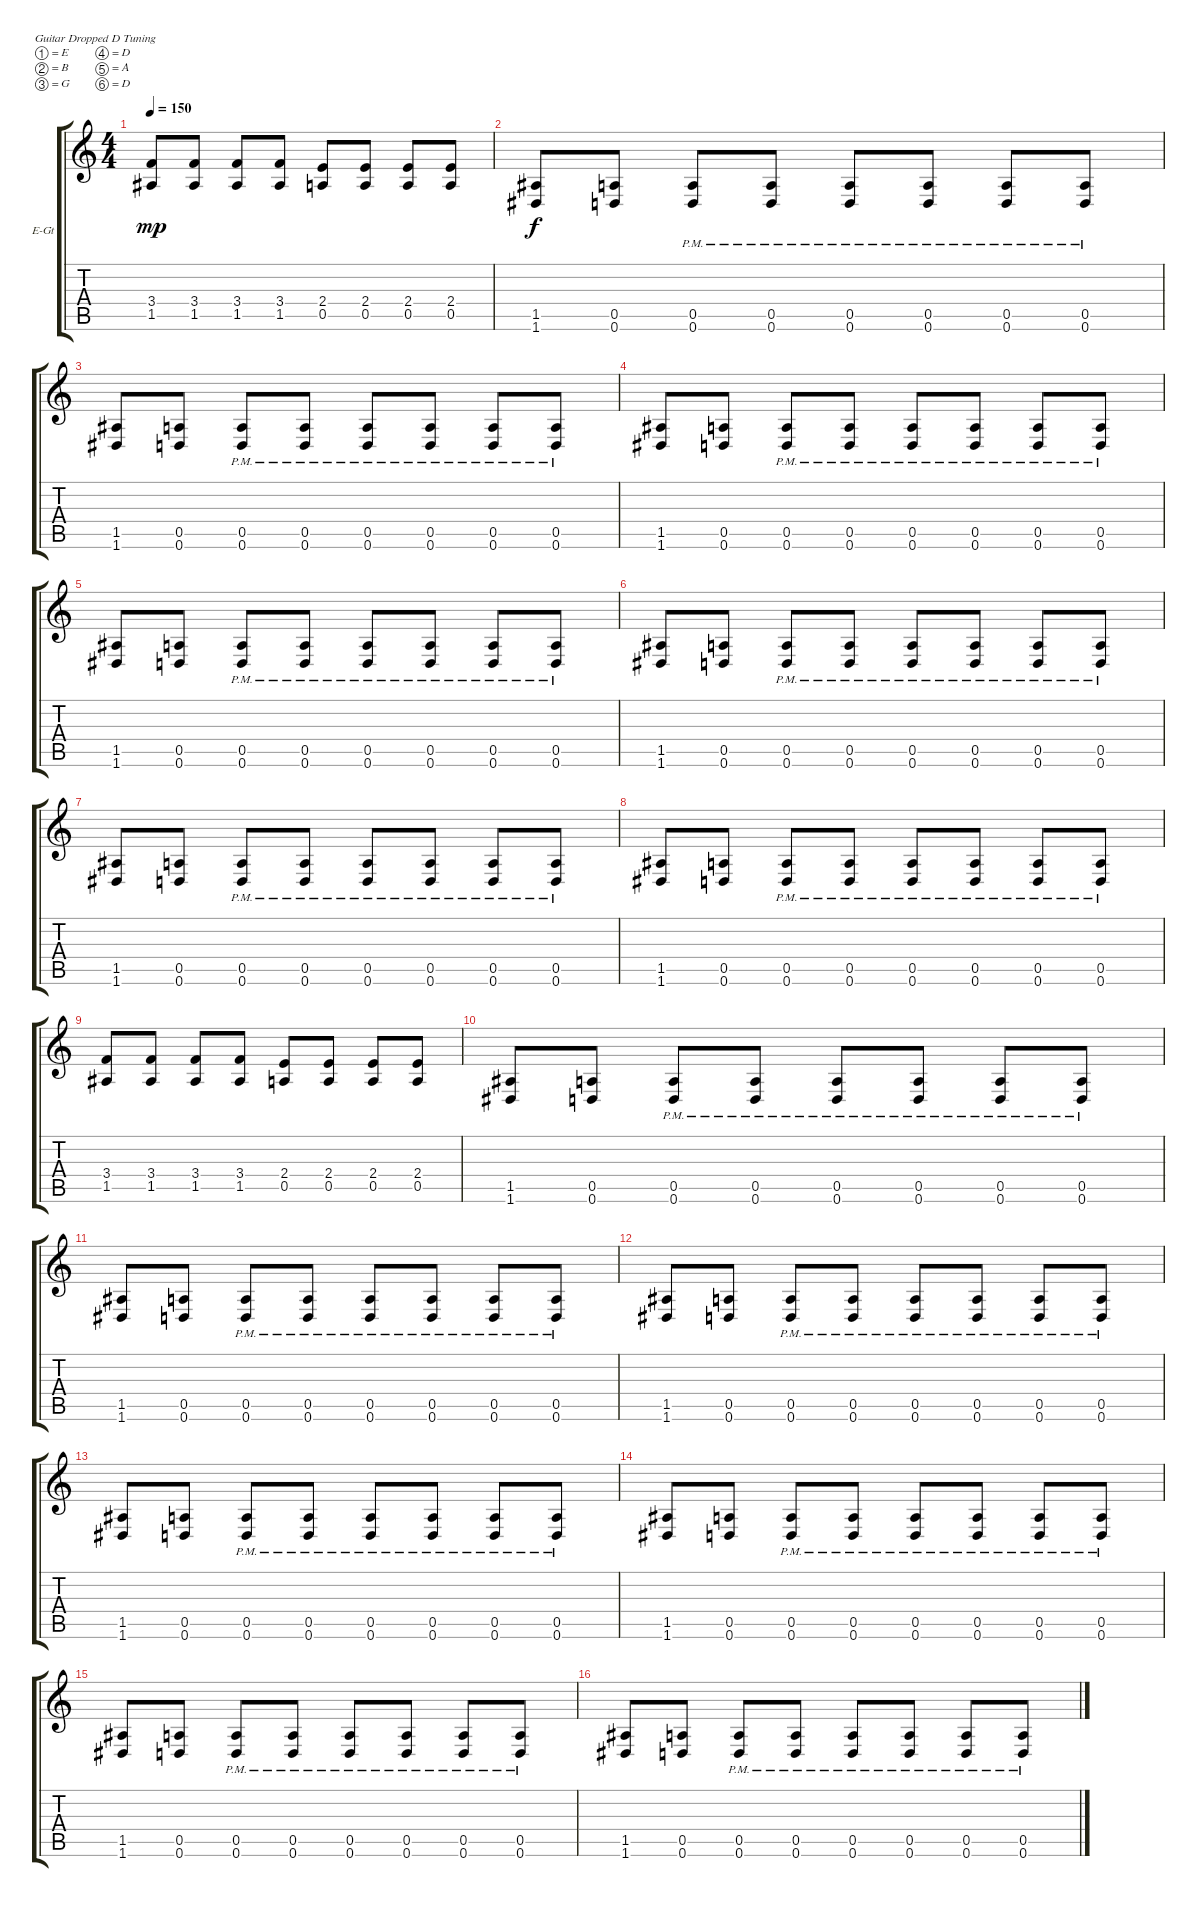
\defaultSystemsLayout 4
\bracketExtendMode groupsimilarinstruments
\firstSystemTrackNameOrientation horizontal
\otherSystemsTrackNameOrientation horizontal
\track ("Electric Guitar" "E-Gt") {instrument distortionguitar}
\staff {score tabs}
\tuning (E4 B3 G3 D3 A2 D2)
\ts (4 4)
\tempo 150
\clef g2
\ks c
(1.5 3.4).8{dy mp} (1.5 3.4).8 (1.5 3.4).8 (1.5 3.4).8 (0.5 2.4).8 (0.5 2.4).8 (0.5 2.4).8 (0.5 2.4).8 |
(1.6 1.5).8{dy f} (0.5 0.6).8 (0.6{pm} 0.5{pm}).8 (0.6{pm} 0.5{pm}).8 (0.6{pm} 0.5{pm}).8 (0.6{pm} 0.5{pm}).8 (0.6{pm} 0.5{pm}).8 (0.6{pm} 0.5{pm}).8 |
(1.6 1.5).8 (0.5 0.6).8 (0.6{pm} 0.5{pm}).8 (0.6{pm} 0.5{pm}).8 (0.6{pm} 0.5{pm}).8 (0.6{pm} 0.5{pm}).8 (0.6{pm} 0.5{pm}).8 (0.6{pm} 0.5{pm}).8 |
(1.6 1.5).8 (0.5 0.6).8 (0.6{pm} 0.5{pm}).8 (0.6{pm} 0.5{pm}).8 (0.6{pm} 0.5{pm}).8 (0.6{pm} 0.5{pm}).8 (0.6{pm} 0.5{pm}).8 (0.6{pm} 0.5{pm}).8 |
(1.6 1.5).8 (0.5 0.6).8 (0.6{pm} 0.5{pm}).8 (0.6{pm} 0.5{pm}).8 (0.6{pm} 0.5{pm}).8 (0.6{pm} 0.5{pm}).8 (0.6{pm} 0.5{pm}).8 (0.6{pm} 0.5{pm}).8 |
(1.6 1.5).8 (0.5 0.6).8 (0.6{pm} 0.5{pm}).8 (0.6{pm} 0.5{pm}).8 (0.6{pm} 0.5{pm}).8 (0.6{pm} 0.5{pm}).8 (0.6{pm} 0.5{pm}).8 (0.6{pm} 0.5{pm}).8 |
(1.6 1.5).8 (0.5 0.6).8 (0.6{pm} 0.5{pm}).8 (0.6{pm} 0.5{pm}).8 (0.6{pm} 0.5{pm}).8 (0.6{pm} 0.5{pm}).8 (0.6{pm} 0.5{pm}).8 (0.6{pm} 0.5{pm}).8 |
(1.6 1.5).8 (0.5 0.6).8 (0.6{pm} 0.5{pm}).8 (0.6{pm} 0.5{pm}).8 (0.6{pm} 0.5{pm}).8 (0.6{pm} 0.5{pm}).8 (0.6{pm} 0.5{pm}).8 (0.6{pm} 0.5{pm}).8 |
(1.5 3.4).8 (1.5 3.4).8 (1.5 3.4).8 (1.5 3.4).8 (0.5 2.4).8 (0.5 2.4).8 (0.5 2.4).8 (0.5 2.4).8 |
(1.6 1.5).8 (0.5 0.6).8 (0.6{pm} 0.5{pm}).8 (0.6{pm} 0.5{pm}).8 (0.6{pm} 0.5{pm}).8 (0.6{pm} 0.5{pm}).8 (0.6{pm} 0.5{pm}).8 (0.6{pm} 0.5{pm}).8 |
(1.6 1.5).8 (0.5 0.6).8 (0.6{pm} 0.5{pm}).8 (0.6{pm} 0.5{pm}).8 (0.6{pm} 0.5{pm}).8 (0.6{pm} 0.5{pm}).8 (0.6{pm} 0.5{pm}).8 (0.6{pm} 0.5{pm}).8 |
(1.6 1.5).8 (0.5 0.6).8 (0.6{pm} 0.5{pm}).8 (0.6{pm} 0.5{pm}).8 (0.6{pm} 0.5{pm}).8 (0.6{pm} 0.5{pm}).8 (0.6{pm} 0.5{pm}).8 (0.6{pm} 0.5{pm}).8 |
(1.6 1.5).8 (0.5 0.6).8 (0.6{pm} 0.5{pm}).8 (0.6{pm} 0.5{pm}).8 (0.6{pm} 0.5{pm}).8 (0.6{pm} 0.5{pm}).8 (0.6{pm} 0.5{pm}).8 (0.6{pm} 0.5{pm}).8 |
(1.6 1.5).8 (0.5 0.6).8 (0.6{pm} 0.5{pm}).8 (0.6{pm} 0.5{pm}).8 (0.6{pm} 0.5{pm}).8 (0.6{pm} 0.5{pm}).8 (0.6{pm} 0.5{pm}).8 (0.6{pm} 0.5{pm}).8 |
(1.6 1.5).8 (0.5 0.6).8 (0.6{pm} 0.5{pm}).8 (0.6{pm} 0.5{pm}).8 (0.6{pm} 0.5{pm}).8 (0.6{pm} 0.5{pm}).8 (0.6{pm} 0.5{pm}).8 (0.6{pm} 0.5{pm}).8 |
(1.6 1.5).8 (0.5 0.6).8 (0.6{pm} 0.5{pm}).8 (0.6{pm} 0.5{pm}).8 (0.6{pm} 0.5{pm}).8 (0.6{pm} 0.5{pm}).8 (0.6{pm} 0.5{pm}).8 (0.6{pm} 0.5{pm}).8
